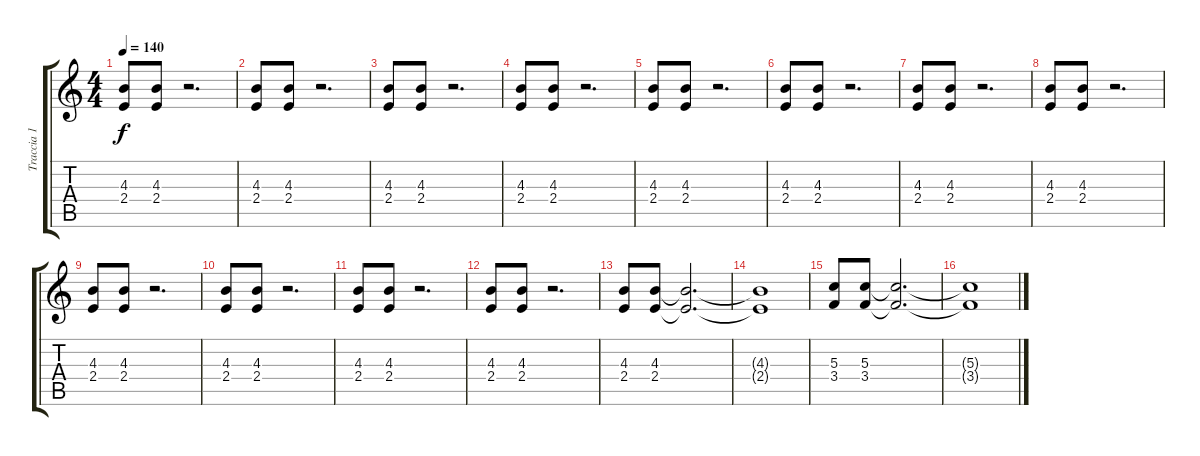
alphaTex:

\track ("Traccia 1" "Traccia 1") {instrument distortionguitar}
\staff {score tabs}
\tuning (E4 B3 G3 D3 A2 E2) {hide}
\ts (4 4)
\tempo 140
\clef g2
\ks c
(4.3 2.4).8{dy f} (4.3 2.4).8 r.2{d} |
(4.3 2.4).8 (4.3 2.4).8 r.2{d} |
(4.3 2.4).8 (4.3 2.4).8 r.2{d} |
(4.3 2.4).8 (4.3 2.4).8 r.2{d} |
(4.3 2.4).8 (4.3 2.4).8 r.2{d} |
(4.3 2.4).8 (4.3 2.4).8 r.2{d} |
(4.3 2.4).8 (4.3 2.4).8 r.2{d} |
(4.3 2.4).8 (4.3 2.4).8 r.2{d} |
(4.3 2.4).8 (4.3 2.4).8 r.2{d} |
(4.3 2.4).8 (4.3 2.4).8 r.2{d} |
(4.3 2.4).8 (4.3 2.4).8 r.2{d} |
(4.3 2.4).8 (4.3 2.4).8 r.2{d} |
(4.3 2.4).8 (4.3 2.4).8 (4.3{t} 2.4{t}).2{d} |
(4.3{t} 2.4{t}).1 |
(5.3 3.4).8 (5.3 3.4).8 (5.3{t} 3.4{t}).2{d} |
(5.3{t} 3.4{t}).1
